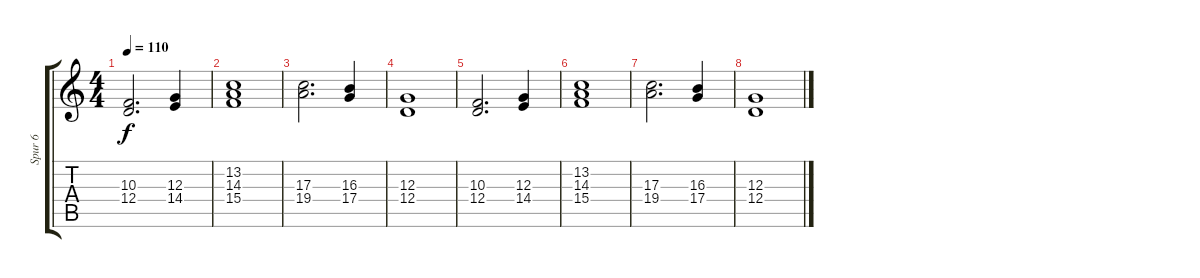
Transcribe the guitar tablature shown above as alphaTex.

\track ("Spur 6" "Spur 6") {instrument fx5brightness}
\staff {score tabs}
\tuning (E4 B3 G3 D3 A2 E2) {hide}
\ts (4 4)
\tempo 110
\clef g2
\ks c
(10.3 12.4).2{d dy f} (12.3 14.4).4 |
(13.2 14.3 15.4).1 |
(17.3 19.4).2{d} (16.3 17.4).4 |
(12.3 12.4).1 |
(10.3 12.4).2{d} (12.3 14.4).4 |
(13.2 14.3 15.4).1 |
(17.3 19.4).2{d} (16.3 17.4).4 |
(12.3 12.4).1
